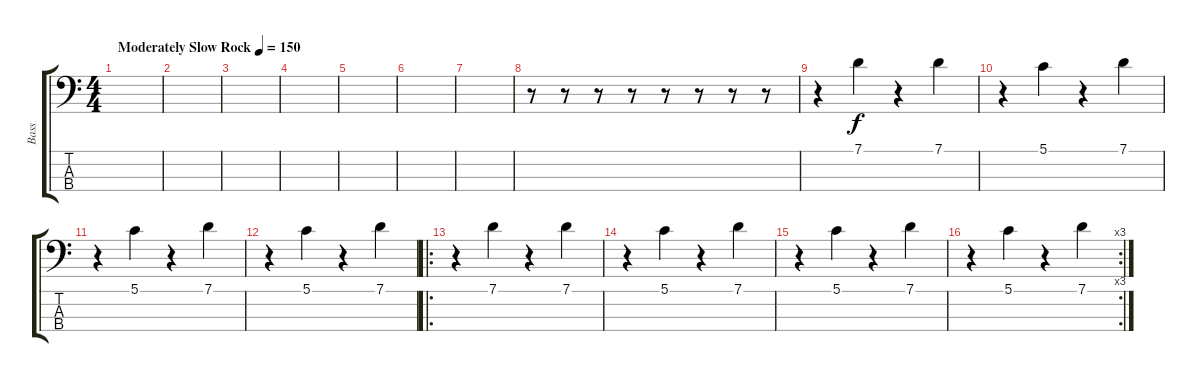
\track ("Bass" "Bass") {instrument electricbassfinger}
\staff {score tabs}
\tuning (G2 D2 A1 E1) {hide}
\ts (4 4)
\tempo (150 "Moderately Slow Rock")
\clef f4
\ks c
|
|
|
|
|
|
|
r.8 r.8 r.8 r.8 r.8 r.8 r.8 r.8 |
r.4 7.1.4 r.4 7.1.4 |
r.4 5.1.4 r.4 7.1.4 |
r.4 5.1.4 r.4 7.1.4 |
r.4 5.1.4 r.4 7.1.4 |
\ro
r.4 7.1.4 r.4 7.1.4 |
r.4 5.1.4 r.4 7.1.4 |
r.4 5.1.4 r.4 7.1.4 |
\rc 3
r.4 5.1.4 r.4 7.1.4
